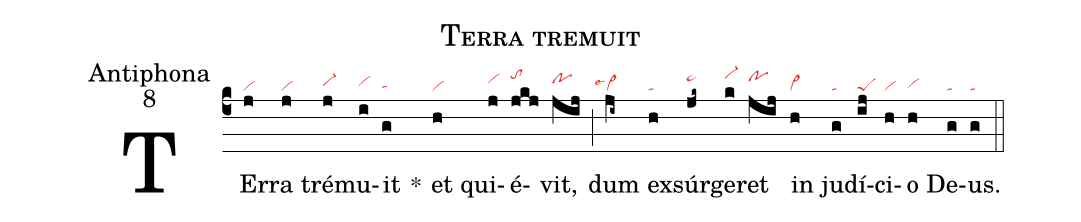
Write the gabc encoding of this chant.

name:Terra tremuit;
office-part:Antiphona;
mode:8;
nabc-lines:1;
%%
(c4)
TEr(j|vi)ra(j|vi) tré(j|vi-hh)mu(i|vihh)it(g|tahg) *()
et(h|vi) qui(j|vihi)é(jkj|tohk)vit,(jij|pohi) (;)
dum(ji~|```vi>lse4) ex(h|ta)súr(jk~|ta>hj)ge(k|vi-hk)ret(jij|pohj) in(h|vi>) ju(g|ta)dí(ij|peS)ci(h|vi)o(h|vihg) De(g|ta)us.(g|ta) (::)
